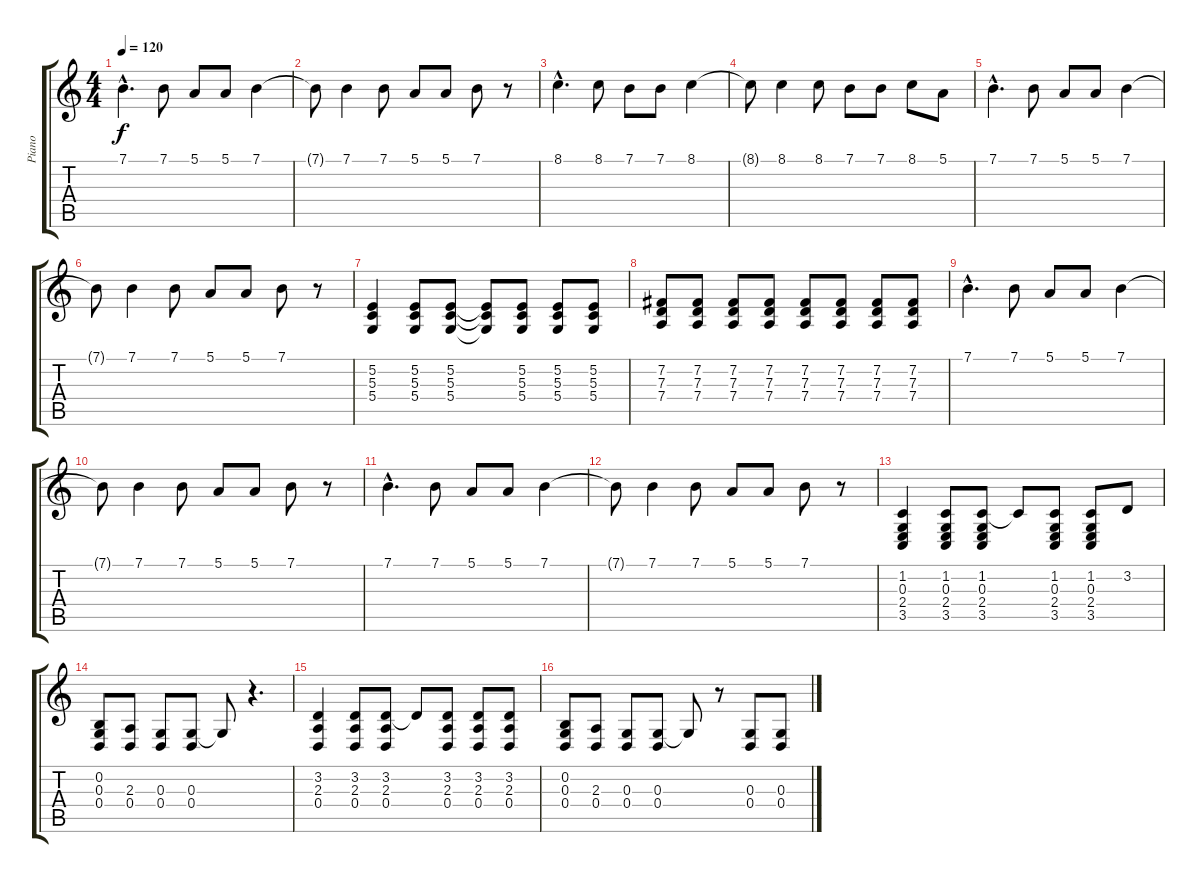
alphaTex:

\track ("Piano" "Piano") {instrument acousticgrandpiano}
\staff {score tabs}
\tuning (E4 B3 G3 D3 A2 E2) {hide}
\ts (4 4)
\tempo 120
\clef g2
\ks c
7.1{hac}.4{d dy f} 7.1.8 5.1.8 5.1.8 7.1.4 |
7.1{t}.8 7.1.4 7.1.8 5.1.8 5.1.8 7.1.8 r.8 |
8.1{hac}.4{d} 8.1.8 7.1.8 7.1.8 8.1.4 |
8.1{t}.8 8.1.4 8.1.8 7.1.8 7.1.8 8.1.8 5.1.8 |
7.1{hac}.4{d} 7.1.8 5.1.8 5.1.8 7.1.4 |
7.1{t}.8 7.1.4 7.1.8 5.1.8 5.1.8 7.1.8 r.8 |
(5.2 5.3 5.4).4 (5.2 5.3 5.4).8 (5.2 5.3 5.4).8 (5.2{t} 5.3{t} 5.4{t}).8 (5.2 5.3 5.4).8 (5.2 5.3 5.4).8 (5.2 5.3 5.4).8 |
(7.2 7.3 7.4).8 (7.2 7.3 7.4).8 (7.2 7.3 7.4).8 (7.2 7.3 7.4).8 (7.2 7.3 7.4).8 (7.2 7.3 7.4).8 (7.2 7.3 7.4).8 (7.2 7.3 7.4).8 |
7.1{hac}.4{d} 7.1.8 5.1.8 5.1.8 7.1.4 |
7.1{t}.8 7.1.4 7.1.8 5.1.8 5.1.8 7.1.8 r.8 |
7.1{hac}.4{d} 7.1.8 5.1.8 5.1.8 7.1.4 |
7.1{t}.8 7.1.4 7.1.8 5.1.8 5.1.8 7.1.8 r.8 |
(1.2 0.3 2.4 3.5).4 (1.2 0.3 2.4 3.5).8 (1.2 0.3 2.4 3.5).8 1.2{t}.8 (1.2 0.3 2.4 3.5).8 (1.2 0.3 2.4 3.5).8 3.2.8 |
(0.2 0.3 0.4).8 (2.3 0.4).8 (0.3 0.4).8 (0.3 0.4).8 0.3{t}.8 r.4{d} |
(3.2 2.3 0.4).4 (3.2 2.3 0.4).8 (3.2 2.3 0.4).8 3.2{t}.8 (3.2 2.3 0.4).8 (3.2 2.3 0.4).8 (3.2 2.3 0.4).8 |
(0.2 0.3 0.4).8 (2.3 0.4).8 (0.3 0.4).8 (0.3 0.4).8 0.3{t}.8 r.8 (0.3 0.4).8 (0.3 0.4).8
